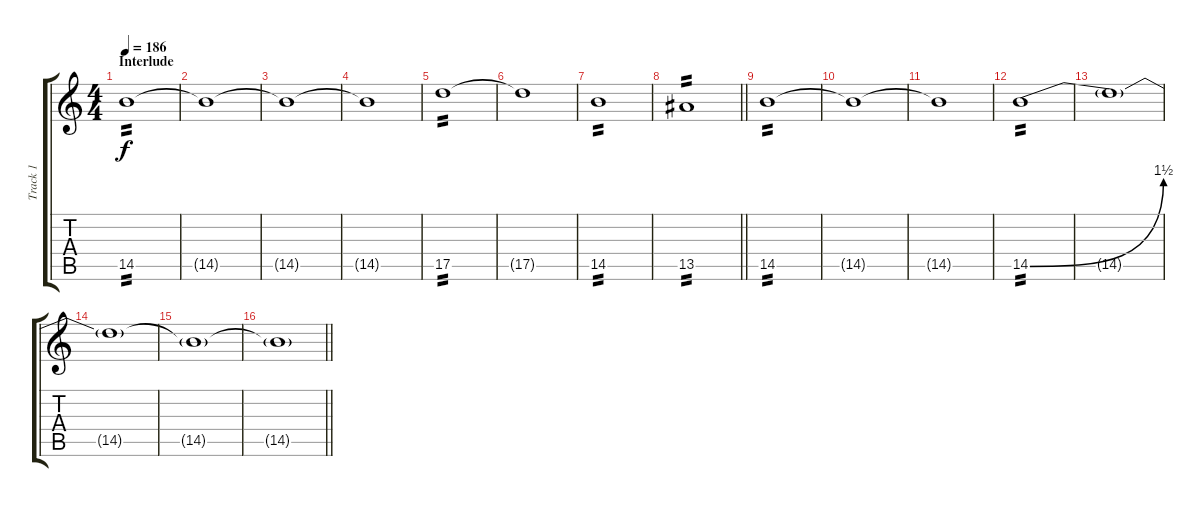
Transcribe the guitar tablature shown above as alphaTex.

\track ("Track 1" "Track 1") {instrument electricguitarclean}
\staff {score tabs}
\tuning (E4 B3 G3 D3 A2 E2) {hide}
\ts (4 4)
\section ("" "Interlude")
\tempo 186
\clef g2
\ks c
14.5.1{tp 2 dy f} |
14.5{t}.1 |
14.5{t}.1 |
14.5{t}.1 |
17.5.1{tp 2} |
17.5{t}.1 |
14.5.1{tp 2} |
\barLineRight lightlight
13.5.1{tp 2} |
14.5.1{tp 2} |
14.5{t}.1 |
14.5{t}.1 |
14.5{be (bend 0 0 60 6)}.1{tp 2} |
14.5{t}.1 |
14.5{t}.1 |
14.5{t}.1 |
\barLineRight lightlight
14.5{t}.1
